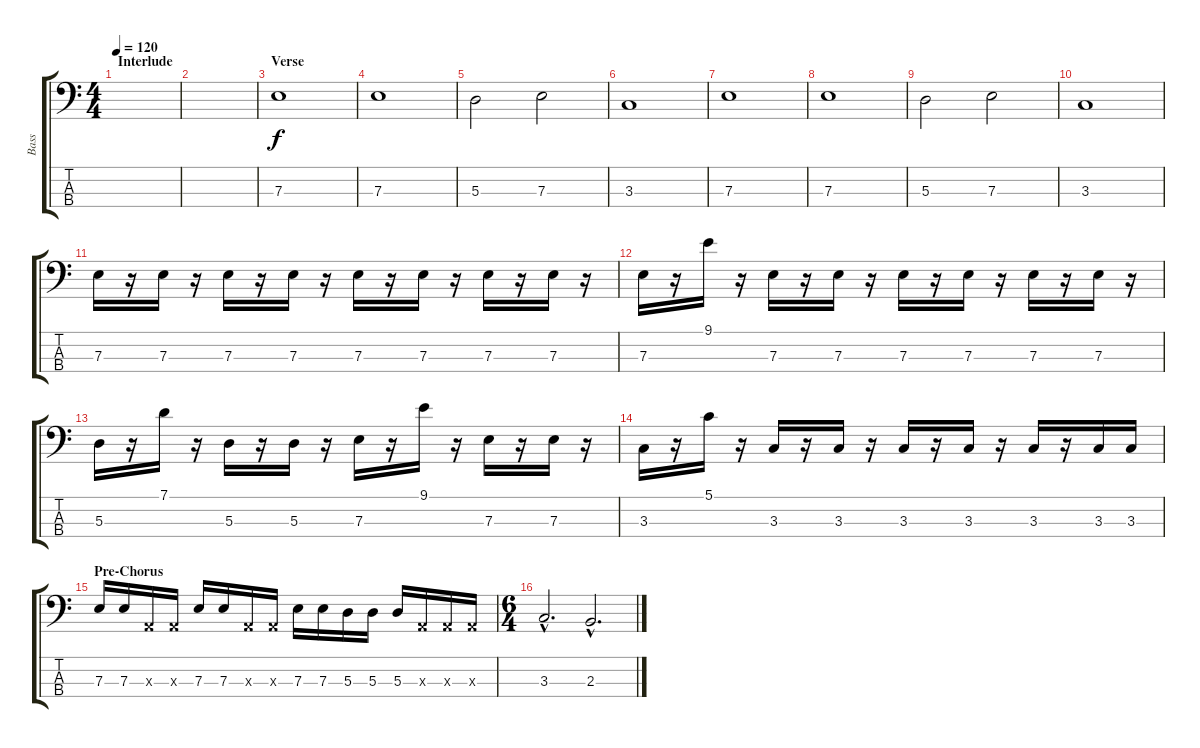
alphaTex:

\track ("Bass" "Bass") {instrument electricbassfinger}
\staff {score tabs}
\tuning (G2 D2 A1 E1) {hide}
\ts (4 4)
\section ("" "Interlude")
\tempo 120
\clef f4
\ks c
|
|
\section ("" "Verse")
7.3.1 |
7.3.1 |
5.3.2 7.3.2 |
3.3.1 |
7.3.1 |
7.3.1 |
5.3.2 7.3.2 |
3.3.1 |
7.3.16 r.16 7.3.16 r.16 7.3.16 r.16 7.3.16 r.16 7.3.16 r.16 7.3.16 r.16 7.3.16 r.16 7.3.16 r.16 |
7.3.16 r.16 9.1.16 r.16 7.3.16 r.16 7.3.16 r.16 7.3.16 r.16 7.3.16 r.16 7.3.16 r.16 7.3.16 r.16 |
5.3.16 r.16 7.1.16 r.16 5.3.16 r.16 5.3.16 r.16 7.3.16 r.16 9.1.16 r.16 7.3.16 r.16 7.3.16 r.16 |
3.3.16 r.16 5.1.16 r.16 3.3.16 r.16 3.3.16 r.16 3.3.16 r.16 3.3.16 r.16 3.3.16 r.16 3.3.16 3.3.16 |
\section ("" "Pre-Chorus")
7.3.16 7.3.16 0.3{x}.16 0.3{x}.16 7.3.16 7.3.16 0.3{x}.16 0.3{x}.16 7.3.16 7.3.16 5.3.16 5.3.16 5.3.16 0.3{x}.16 0.3{x}.16 0.3{x}.16 |
\ts (6 4)
3.3{hac}.2{d} 2.3{hac}.2{d}
